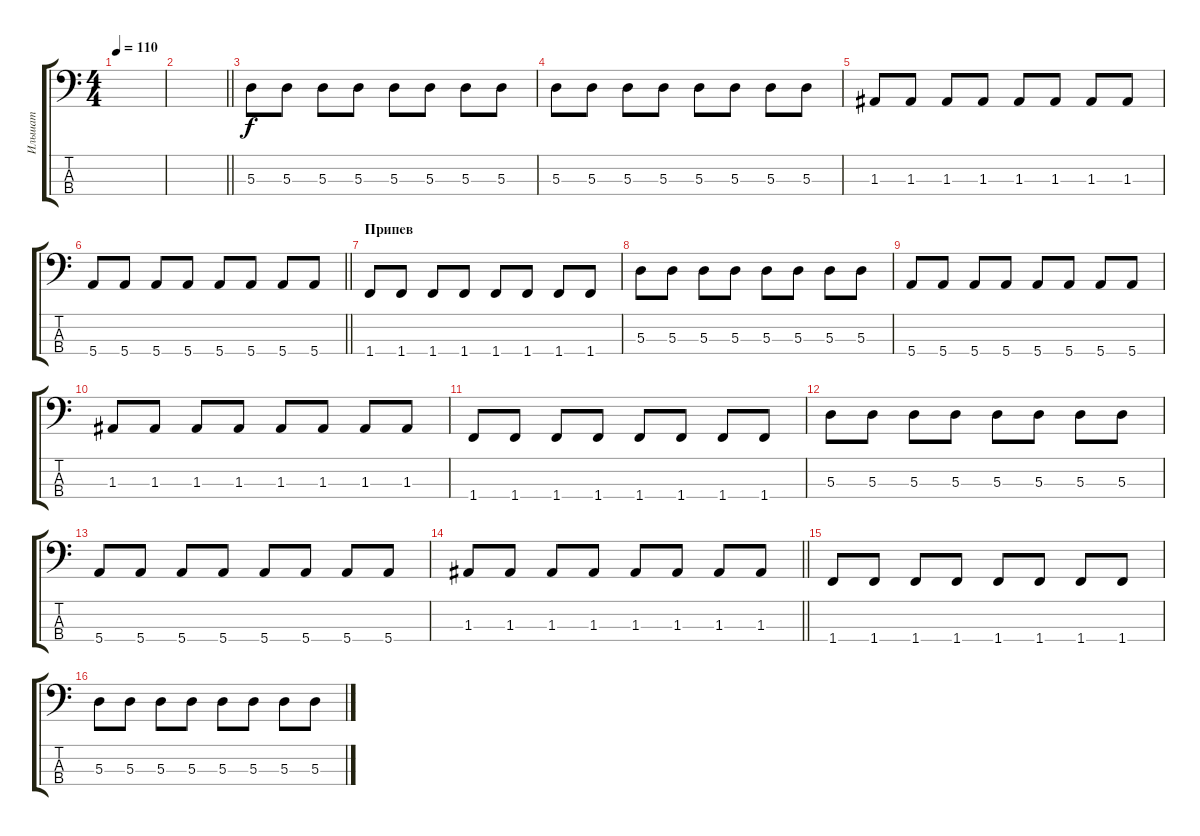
\track ("Ильшат" "Ильшат") {instrument electricbassfinger}
\staff {score tabs}
\tuning (G2 D2 A1 E1) {hide}
\ts (4 4)
\tempo 110
\clef f4
\ks c
|
\barLineRight lightlight
|
5.3.8 5.3.8 5.3.8 5.3.8 5.3.8 5.3.8 5.3.8 5.3.8 |
5.3.8 5.3.8 5.3.8 5.3.8 5.3.8 5.3.8 5.3.8 5.3.8 |
1.3.8 1.3.8 1.3.8 1.3.8 1.3.8 1.3.8 1.3.8 1.3.8 |
\barLineRight lightlight
5.4.8 5.4.8 5.4.8 5.4.8 5.4.8 5.4.8 5.4.8 5.4.8 |
\section ("" "Припев")
1.4.8 1.4.8 1.4.8 1.4.8 1.4.8 1.4.8 1.4.8 1.4.8 |
5.3.8 5.3.8 5.3.8 5.3.8 5.3.8 5.3.8 5.3.8 5.3.8 |
5.4.8 5.4.8 5.4.8 5.4.8 5.4.8 5.4.8 5.4.8 5.4.8 |
1.3.8 1.3.8 1.3.8 1.3.8 1.3.8 1.3.8 1.3.8 1.3.8 |
1.4.8 1.4.8 1.4.8 1.4.8 1.4.8 1.4.8 1.4.8 1.4.8 |
5.3.8 5.3.8 5.3.8 5.3.8 5.3.8 5.3.8 5.3.8 5.3.8 |
5.4.8 5.4.8 5.4.8 5.4.8 5.4.8 5.4.8 5.4.8 5.4.8 |
\barLineRight lightlight
1.3.8 1.3.8 1.3.8 1.3.8 1.3.8 1.3.8 1.3.8 1.3.8 |
1.4.8 1.4.8 1.4.8 1.4.8 1.4.8 1.4.8 1.4.8 1.4.8 |
5.3.8 5.3.8 5.3.8 5.3.8 5.3.8 5.3.8 5.3.8 5.3.8
